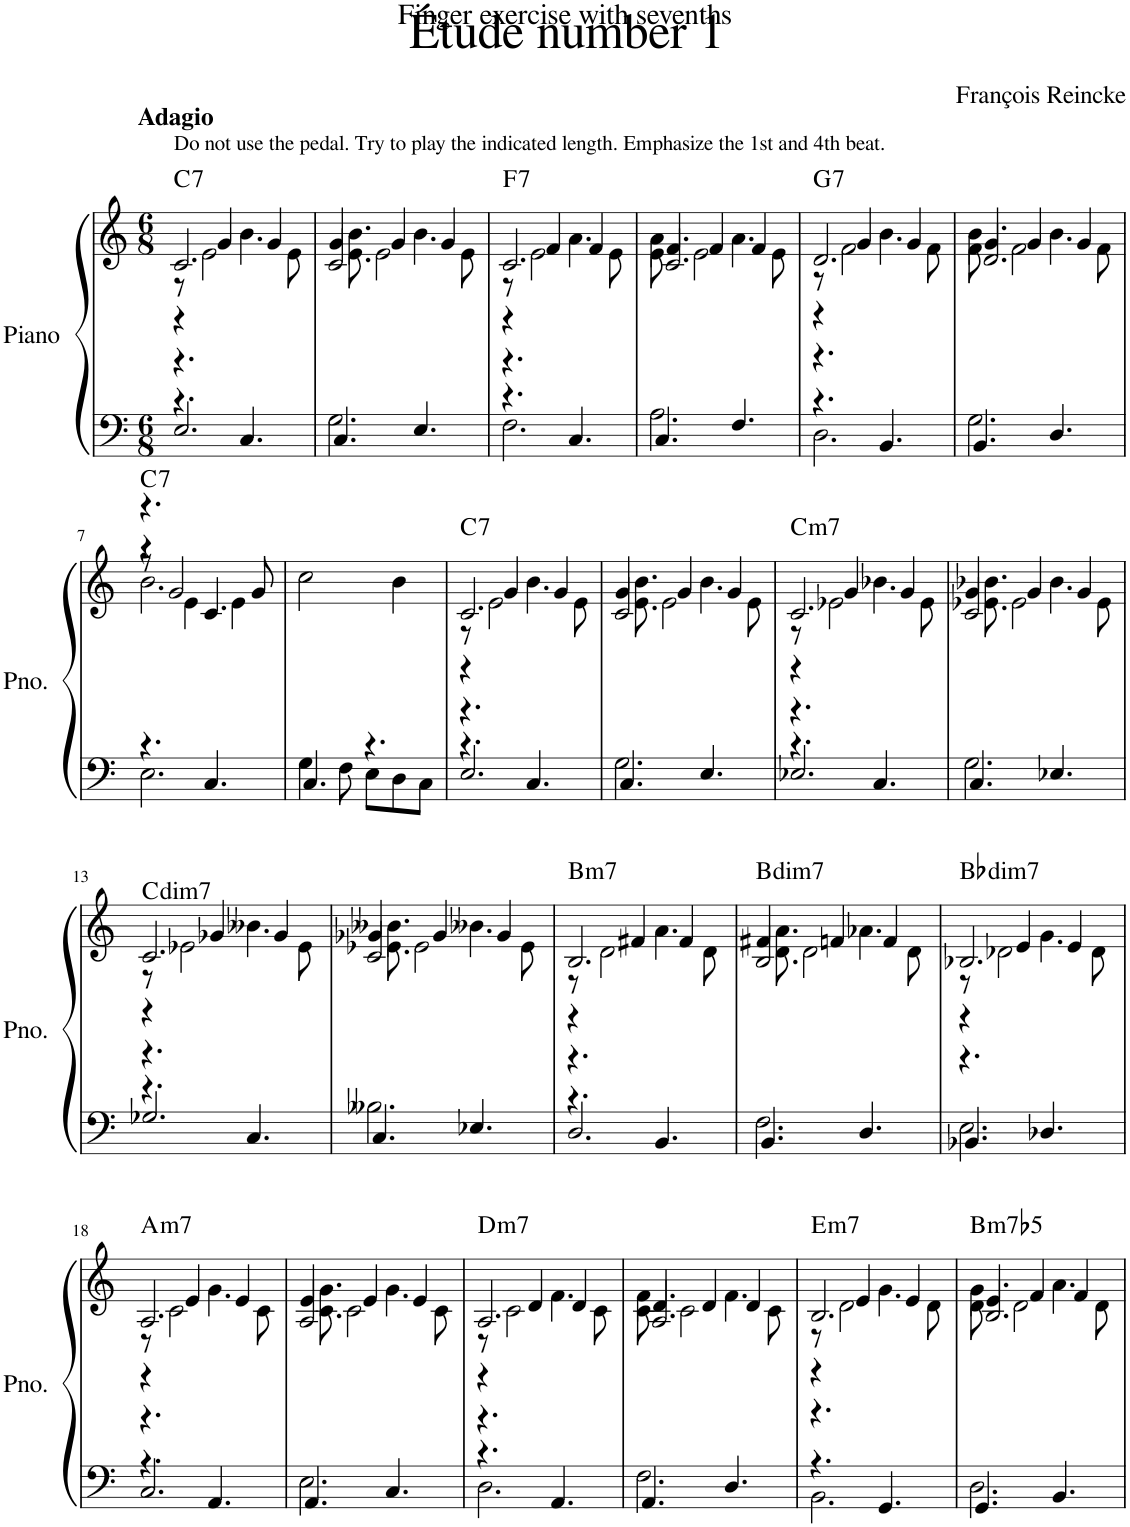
**kern	**kern	**harte
*part1	*part1	*part1
*staff2	*staff1	*
*I"Piano	*	*
*I'Pno.	*	*
*clefF4	*clefG2	*
*k[]	*k[]	*
*M6/8	*M6/8	*
=1	=1	=1
*^	*^	*
*	*	*	*^	*
*	*	*	*	*^	*
!	!	!LO:TX:a:t=Do not use the pedal. Try to play the indicated length. Emphasize the 1st and 4th beat.	!	!	!	!
!	!	!LO:TX:a:B:t=Adagio	!	!	!	!LO:H:kt=7
4.r	2.E/	2.c/	8r	4r	4.r	C:7
.	.	.	2e\	.	.	.
.	.	.	.	4g/	.	.
4.C/	.	.	.	.	4.b\	.
.	.	.	.	4g/	.	.
.	.	.	8e\	.	.	.
=2	=2	=2	=2	=2	=2	=2
4.C/	2.G\	2.c/	8e\	4g/	4.b\	.
.	.	.	2e\	.	.	.
.	.	.	.	4g/	.	.
4.E/	.	.	.	.	4.b\	.
.	.	.	.	4g/	.	.
.	.	.	8e\	.	.	.
=3	=3	=3	=3	=3	=3	=3
!	!	!	!	!	!	!LO:H:kt=7
4.r	2.F\	2.c/	8r	4r	4.r	F:7
.	.	.	2e\	.	.	.
.	.	.	.	4f/	.	.
4.C/	.	.	.	.	4.a\	.
.	.	.	.	4f/	.	.
.	.	.	8e\	.	.	.
=4	=4	=4	=4	=4	=4	=4
4.C/	2.A\	2.c/	8e\	4f/	4.a\	.
.	.	.	2e\	.	.	.
.	.	.	.	4f/	.	.
4.F/	.	.	.	.	4.a\	.
.	.	.	.	4f/	.	.
.	.	.	8e\	.	.	.
=5	=5	=5	=5	=5	=5	=5
!	!	!	!	!	!	!LO:H:kt=7
4.r	2.D\	2.d/	8r	4r	4.r	G:7
.	.	.	2f\	.	.	.
.	.	.	.	4g/	.	.
4.BB/	.	.	.	.	4.b\	.
.	.	.	.	4g/	.	.
.	.	.	8f\	.	.	.
=6	=6	=6	=6	=6	=6	=6
4.BB/	2.G\	2.d/	8f\	4g/	4.b\	.
.	.	.	2f\	.	.	.
.	.	.	.	4g/	.	.
4.D/	.	.	.	.	4.b\	.
.	.	.	.	4g/	.	.
.	.	.	8f\	.	.	.
!!LO:LB:g=z	!!	!!	!!
=7	=7	=7	=7	=7	=7	=7
!	!	!	!	!	!	!LO:H:kt=7
4.r	2.E\	4.r	4r	8r	2.b\	C:7
.	.	.	.	2g/	.	.
.	.	.	4e\	.	.	.
4.C/	.	4.c/	.	.	.	.
.	.	.	4e\	.	.	.
.	.	.	.	8g/	.	.
*	*	*v	*v	*v	*v	*
=8	=8	=8	=8
4.C/	4G\	2cc\	.
.	8F\	.	.
4.r	8E\L	.	.
.	8D\	4b\	.
.	8C\J	.	.
=9	=9	=9	=9
*	*	*^	*
*	*	*	*^	*
*	*	*	*	*^	*
!	!	!	!	!	!	!LO:H:kt=7
4.r	2.E/	2.c/	8r	4r	4.r	C:7
.	.	.	2e\	.	.	.
.	.	.	.	4g/	.	.
4.C/	.	.	.	.	4.b\	.
.	.	.	.	4g/	.	.
.	.	.	8e\	.	.	.
=10	=10	=10	=10	=10	=10	=10
4.C/	2.G\	2.c/	8e\	4g/	4.b\	.
.	.	.	2e\	.	.	.
.	.	.	.	4g/	.	.
4.E/	.	.	.	.	4.b\	.
.	.	.	.	4g/	.	.
.	.	.	8e\	.	.	.
=11	=11	=11	=11	=11	=11	=11
!	!	!	!	!	!	!LO:H:kt=m7
4.r	2.E-X/	2.c/	8r	4r	4.r	C:min7
.	.	.	2e-X\	.	.	.
.	.	.	.	4g/	.	.
4.C/	.	.	.	.	4.b-X\	.
.	.	.	.	4g/	.	.
.	.	.	8e-\	.	.	.
=12	=12	=12	=12	=12	=12	=12
4.C/	2.G\	2.c/	8e-X\	4g/	4.b-X\	.
.	.	.	2e-\	.	.	.
.	.	.	.	4g/	.	.
4.E-X/	.	.	.	.	4.b-\	.
.	.	.	.	4g/	.	.
.	.	.	8e-\	.	.	.
!!LO:LB:g=z	!!	!!	!!
=13	=13	=13	=13	=13	=13	=13
!	!	!	!	!	!	!LO:H:kt=dim7
4.r	2.G-X/	2.c/	8r	4r	4.r	C:dim7
.	.	.	2e-X\	.	.	.
.	.	.	.	4g-X/	.	.
4.C/	.	.	.	.	4.b--X\	.
.	.	.	.	4g-/	.	.
.	.	.	8e-\	.	.	.
=14	=14	=14	=14	=14	=14	=14
4.C/	2.B--X\	2.c/	8e-X\	4g-X/	4.b--X\	.
.	.	.	2e-\	.	.	.
.	.	.	.	4g-/	.	.
4.E-X/	.	.	.	.	4.b--X\	.
.	.	.	.	4g-/	.	.
.	.	.	8e-\	.	.	.
=15	=15	=15	=15	=15	=15	=15
!	!	!	!	!	!	!LO:H:kt=m7
4.r	2.D/	2.B/	8r	4r	4.r	B:min7
.	.	.	2d\	.	.	.
.	.	.	.	4f#X/	.	.
4.BB/	.	.	.	.	4.a\	.
.	.	.	.	4f#/	.	.
.	.	.	8d\	.	.	.
=16	=16	=16	=16	=16	=16	=16
!	!	!	!	!	!	!LO:H:kt=dim7
4.BB/	2.F\	2.B/	8d\	4f#X/	4.a\	B:dim7
.	.	.	2d\	.	.	.
.	.	.	.	4fn/	.	.
4.D/	.	.	.	.	4.a-X\	.
.	.	.	.	4f/	.	.
.	.	.	8d\	.	.	.
=17	=17	=17	=17	=17	=17	=17
!	!	!	!	!	!	!LO:H:kt=dim7
4.BB-X/	2.E\	2.B-X/	8r	4r	4.r	Bb:dim7
.	.	.	2d-X\	.	.	.
.	.	.	.	4e/	.	.
4.D-X/	.	.	.	.	4.g\	.
.	.	.	.	4e/	.	.
.	.	.	8d-\	.	.	.
!!LO:LB:g=z	!!	!!	!!
=18	=18	=18	=18	=18	=18	=18
!	!	!	!	!	!	!LO:H:kt=m7
4.r	2.C/	2.A/	8r	4r	4.r	A:min7
.	.	.	2c\	.	.	.
.	.	.	.	4e/	.	.
4.AA/	.	.	.	.	4.g\	.
.	.	.	.	4e/	.	.
.	.	.	8c\	.	.	.
=19	=19	=19	=19	=19	=19	=19
4.AA/	2.E\	2.A/	8c\	4e/	4.g\	.
.	.	.	2c\	.	.	.
.	.	.	.	4e/	.	.
4.C/	.	.	.	.	4.g\	.
.	.	.	.	4e/	.	.
.	.	.	8c\	.	.	.
=20	=20	=20	=20	=20	=20	=20
!	!	!	!	!	!	!LO:H:kt=m7
4.r	2.D\	2.A/	8r	4r	4.r	D:min7
.	.	.	2c\	.	.	.
.	.	.	.	4d/	.	.
4.AA/	.	.	.	.	4.f\	.
.	.	.	.	4d/	.	.
.	.	.	8c\	.	.	.
=21	=21	=21	=21	=21	=21	=21
4.AA/	2.F\	2.A/	8c\	4d/	4.f\	.
.	.	.	2c\	.	.	.
.	.	.	.	4d/	.	.
4.D/	.	.	.	.	4.f\	.
.	.	.	.	4d/	.	.
.	.	.	8c\	.	.	.
=22	=22	=22	=22	=22	=22	=22
!	!	!	!	!	!	!LO:H:kt=m7
4.r	2.BB\	2.B/	8r	4r	4.r	E:min7
.	.	.	2d\	.	.	.
.	.	.	.	4e/	.	.
4.GG/	.	.	.	.	4.g\	.
.	.	.	.	4e/	.	.
.	.	.	8d\	.	.	.
=23	=23	=23	=23	=23	=23	=23
!	!	!	!	!	!	!LO:H:kt=m7b5
4.GG/	2.D\	2.B/	8d\	4e/	4.g\	B:hdim7
.	.	.	2d\	.	.	.
.	.	.	.	4f/	.	.
4.BB/	.	.	.	.	4.a\	.
.	.	.	.	4f/	.	.
.	.	.	8d\	.	.	.
*v	*v	*	*	*	*	*
*	*v	*v	*v	*v	*
=	=	=
*-	*-	*-
